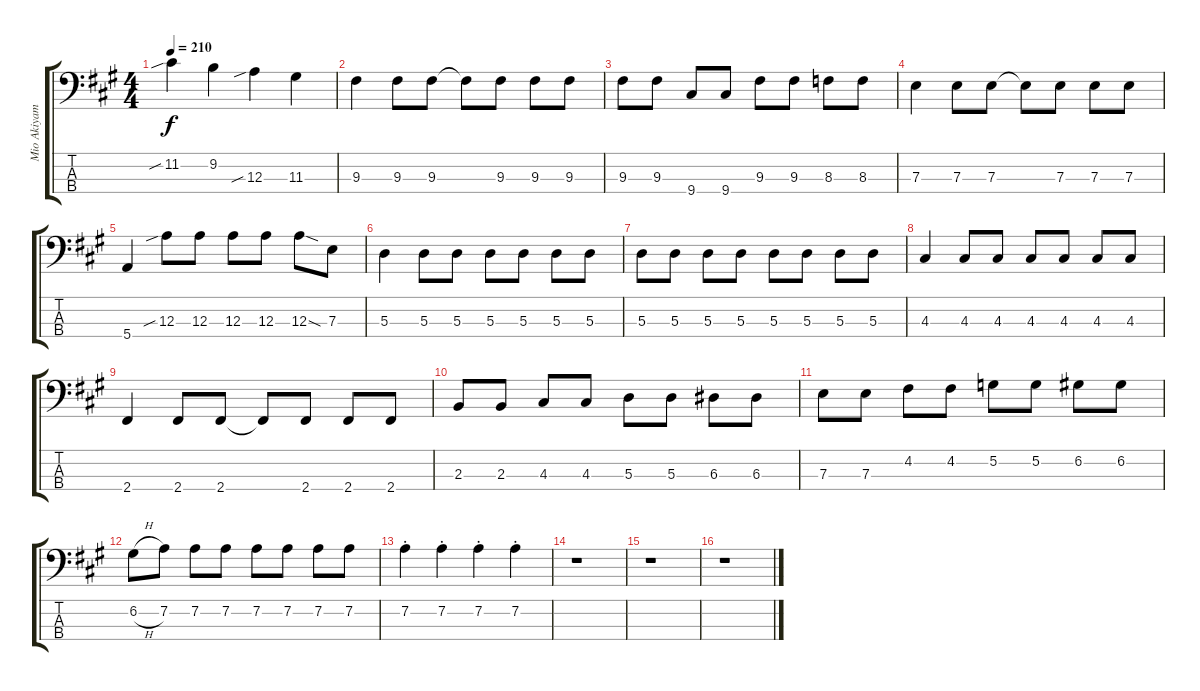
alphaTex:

\track ("Mio Akiyama" "Mio Akiyam") {instrument electricbassfinger}
\staff {score tabs}
\tuning (G2 D2 A1 E1) {hide}
\ts (4 4)
\tempo 210
\clef f4
\ks a
11.2{sib}.4{dy f} 9.2.4 12.3{sib}.4 11.3.4 |
9.3.4 9.3.8 9.3.8 9.3{t}.8 9.3.8 9.3.8 9.3.8 |
9.3.8 9.3.8 9.4.8 9.4.8 9.3.8 9.3.8 8.3.8 8.3.8 |
7.3.4 7.3.8 7.3.8 7.3{t}.8 7.3.8 7.3.8 7.3.8 |
5.4.4 12.3{sib}.8 12.3.8 12.3.8 12.3.8 12.3{sod}.8 7.3.8 |
5.3.4 5.3.8 5.3.8 5.3.8 5.3.8 5.3.8 5.3.8 |
5.3.8 5.3.8 5.3.8 5.3.8 5.3.8 5.3.8 5.3.8 5.3.8 |
4.3.4 4.3.8 4.3.8 4.3.8 4.3.8 4.3.8 4.3.8 |
2.4.4 2.4.8 2.4.8 2.4{t}.8 2.4.8 2.4.8 2.4.8 |
2.3.8 2.3.8 4.3.8 4.3.8 5.3.8 5.3.8 6.3.8 6.3.8 |
7.3.8 7.3.8 4.2.8 4.2.8 5.2.8 5.2.8 6.2.8 6.2.8 |
6.2{h}.8 7.2.8 7.2.8 7.2.8 7.2.8 7.2.8 7.2.8 7.2.8 |
7.2{st}.4 7.2{st}.4 7.2{st}.4 7.2{st}.4 |
r.1 |
r.1 |
r.1
